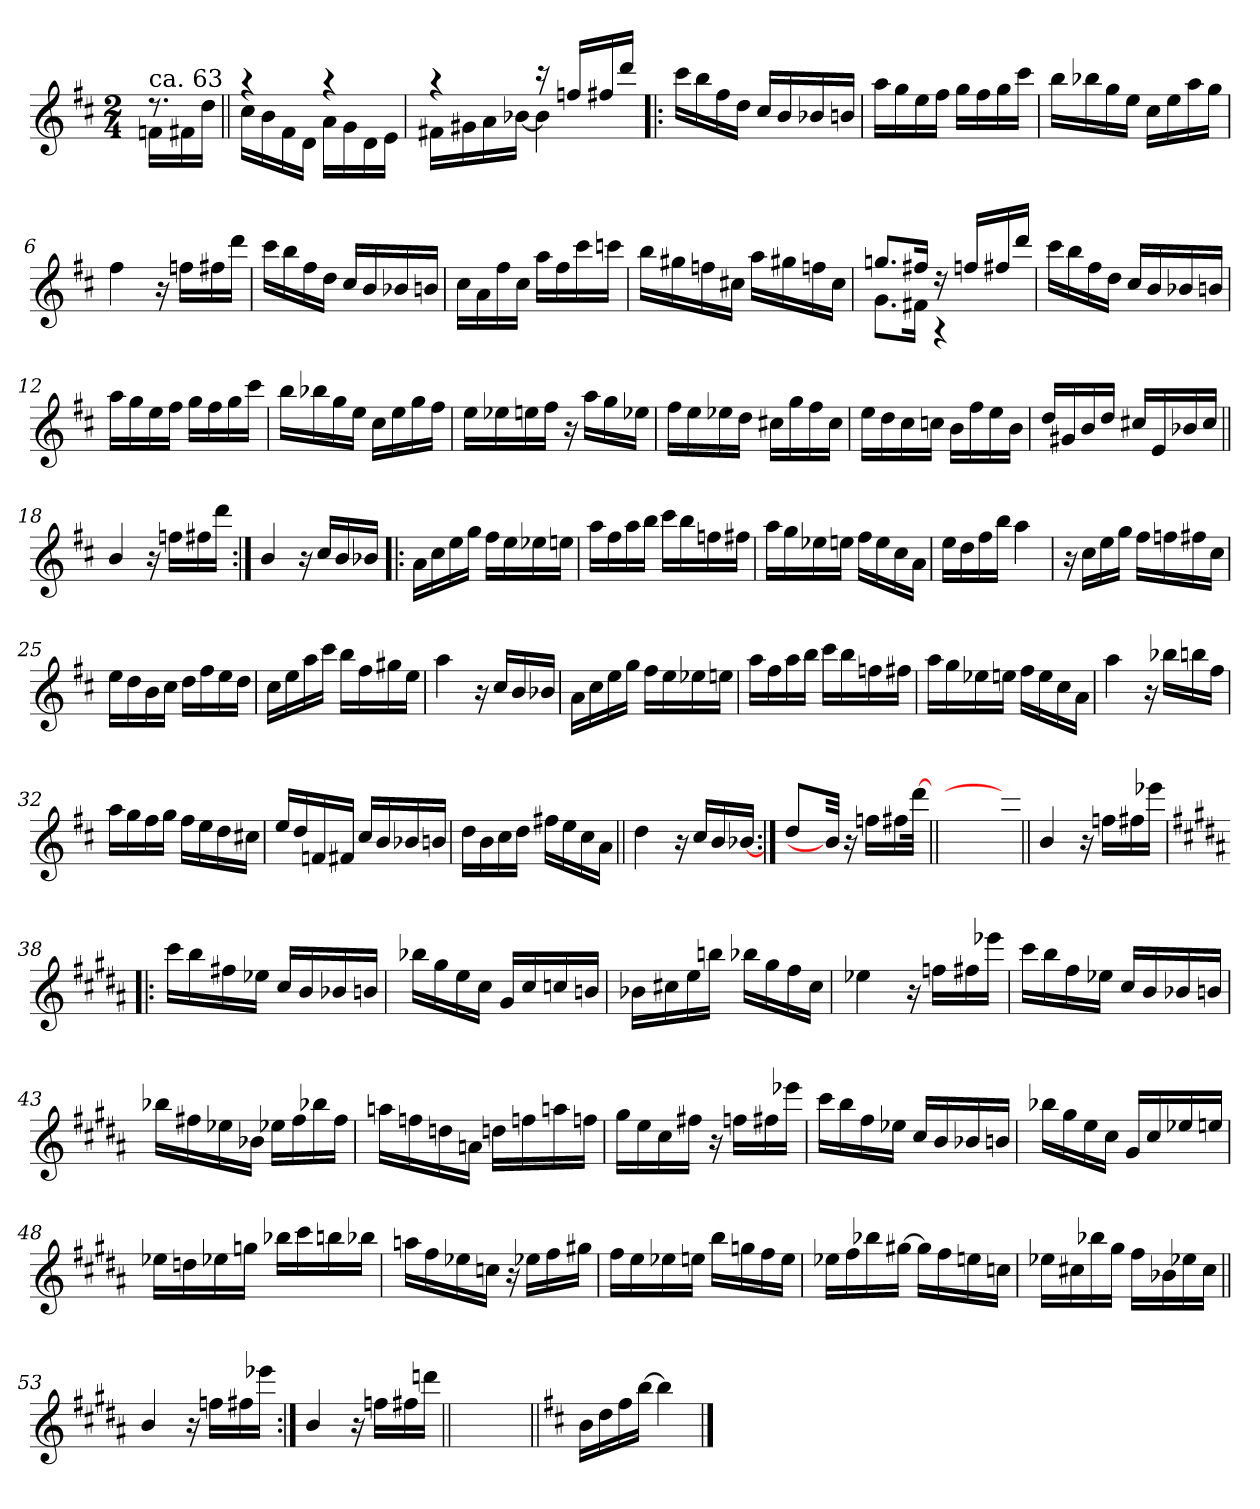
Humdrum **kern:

**kern
*part1
*staff1
*clefG2
*k[f#c#]
*D:
*M2/4
=
*^
!LO:TX:a:t=ca. 63	!
8.rdd	16fn\LL
.	16f#X\
.	16dd\JJ
=1||	=1||
4raa	16cc#\LL
.	16b\
.	16f#\
.	16d\JJ
4raa	16a\LL
.	16g\
.	16d\
.	16e\JJ
=2	=2
4rgg	16f#X\LL
.	16g#X\
.	16a\
.	[<16b-X\JJ
16rbb	4b-\]
16ffn/LL	.
16ff#X/	.
16ddd/JJ	.
*v	*v
=3!|:
16ccc#\LL
16bb\
16ff#\
16dd\JJ
16cc#/LL
16b/
16b-X/
16bn/JJ
=4
16aa\LL
16gg\
16ee\
16ff#\JJ
16gg\LL
16ff#\
16gg\
16ccc#\JJ
!!LO:LB:g=z
=5
16bb\LL
16bb-X\
16gg\
16ee\JJ
16cc#\LL
16ee\
16aa\
16gg\JJ
=6
4ff#\
16r
16ffn\LL
16ff#X\
16ddd\JJ
=7
16ccc#\LL
16bb\
16ff#\
16dd\JJ
16cc#/LL
16b/
16b-X/
16bn/JJ
=8
16cc#\LL
16a\
16ff#\
16cc#\JJ
16aa\LL
16ff#\
16ccc#\
16cccn\JJ
!!LO:LB:g=z
=9
16bb\LL
16gg#X\
16ffn\
16cc#X\JJ
16aa\LL
16gg#X\
16ffn\
16cc#\JJ
=10
*^
8.ggn/L	8.g\L
16ff#X/Jk	16f#X\Jk
16rdd	4rG
16ffn/LL	.
16ff#X/	.
16ddd/JJ	.
*v	*v
=11
16ccc#\LL
16bb\
16ff#\
16dd\JJ
16cc#/LL
16b/
16b-X/
16bn/JJ
=12
16aa\LL
16gg\
16ee\
16ff#\JJ
16gg\LL
16ff#\
16gg\
16ccc#\JJ
!!LO:LB:g=z
=13
16bb\LL
16bb-X\
16gg\
16ee\JJ
16cc#\LL
16ee\
16gg\
16ff#\JJ
=14
16ee\LL
16ee-X\
16een\
16ff#\JJ
16r
16aa\LL
16gg\
16ee-X\JJ
=15
16ff#\LL
16ee\
16ee-X\
16dd\JJ
16cc#X\LL
16gg\
16ff#\
16cc#\JJ
=16
16ee\LL
16dd\
16cc#\
16ccn\JJ
16b\LL
16ff#\
16ee\
16b\JJ
!!LO:LB:g=z
=17
16dd/LL
16g#X/
16b/
16dd/JJ
16cc#X/LL
16e/
16b-X/
16cc#/JJ
=18||
4b/
16r
16ffn\LL
16ff#X\
16ddd\JJ
=19:|!
4b/
16r
16cc#/LL
16b/
16b-X/JJ
=20!|:
16a\LL
16cc#\
16ee\
16gg\JJ
16ff#\LL
16ee\
16ee-X\
16een\JJ
!!LO:LB:g=z
=21
16aa\LL
16ff#\
16aa\
16bb\JJ
16ccc#\LL
16bb\
16ffn\
16ff#X\JJ
=22
16aa\LL
16gg\
16ee-X\
16een\JJ
16ff#\LL
16ee\
16cc#\
16a\JJ
=23
16ee\LL
16dd\
16ff#\
16bb\JJ
4aa\
=24
16r
16cc#\LL
16ee\
16gg\JJ
16ff#\LL
16ffn\
16ff#X\
16cc#\JJ
=25
16ee\LL
16dd\
16b\
16cc#\JJ
16dd\LL
16ff#\
16ee\
16dd\JJ
!!LO:LB:g=z
=26
16cc#\LL
16ee\
16aa\
16ccc#\JJ
16bb\LL
16ff#\
16gg#X\
16ee\JJ
=27
4aa\
16r
16cc#/LL
16b/
16b-X/JJ
=28
16a\LL
16cc#\
16ee\
16gg\JJ
16ff#\LL
16ee\
16ee-X\
16een\JJ
=29
16aa\LL
16ff#\
16aa\
16bb\JJ
16ccc#\LL
16bb\
16ffn\
16ff#X\JJ
!!LO:LB:g=z
=30
16aa\LL
16gg\
16ee-X\
16een\JJ
16ff#\LL
16ee\
16cc#\
16a\JJ
=31
4aa\
16r
16bb-X\LL
16bbn\
16ff#\JJ
=32
16aa\LL
16gg\
16ff#\
16gg\JJ
16ff#\LL
16ee\
16dd\
16cc#X\JJ
=33
16ee/LL
16dd/
16fn/
16f#X/JJ
16cc#/LL
16b/
16b-X/
16bn/JJ
!!LO:LB:g=z
=34
16dd\LL
16b\
16cc#\
16dd\JJ
16ff#X\LL
16ee\
16cc#\
16a\JJ
=35||
4dd\
16r
16cc#/LL
16b/
[16b-X/JJ
=36:|!
4dd\
32b-/JJ]
16r
16ffn\LL
16ff#X\
[32ddd\JJ
=36X361||
2ryy
32ddd\JJ]
!!LO:LB:g=z
=37||
4b/
16r
16ffn\LL
16ff#X\
16eee-X\JJ
=38!|:
*k[f#c#g#d#a#]
*B:
16ccc#\LL
16bb\
16ff#X\
16ee-X\JJ
16cc#/LL
16b/
16b-X/
16bn/JJ
=39
16bb-X\LL
16gg#\
16ee\
16cc#\JJ
16g#/LL
16cc#/
16ccn/
16bn/JJ
=40
16b-X\LL
16cc#X\
16ee\
16bbn\JJ
16bb-X\LL
16gg#\
16ff#\
16cc#\JJ
!!LO:LB:g=z
=41
4ee-X\
16r
16ffn\LL
16ff#X\
16eee-X\JJ
=42
16ccc#\LL
16bb\
16ff#\
16ee-X\JJ
16cc#/LL
16b/
16b-X/
16bn/JJ
=43
16bb-X\LL
16ff#X\
16ee-X\
16b-X\JJ
16ee-X\LL
16ff#\
16bb-X\
16ff#\JJ
=44
16aan\LL
16ffn\
16ddn\
16an\JJ
16ddn\LL
16ffn\
16aan\
16ffn\JJ
!!LO:PB:g=z
=45
16gg#\LL
16ee\
16cc#\
16ff#X\JJ
16r
16ffn\LL
16ff#X\
16eee-X\JJ
=46
16ccc#\LL
16bb\
16ff#\
16ee-X\JJ
16cc#/LL
16b/
16b-X/
16bn/JJ
=47
16bb-X\LL
16gg#\
16ee\
16cc#\JJ
16g#/LL
16cc#/
16ee-X/
16een/JJ
=48
16ee-X\LL
16ddn\
16ee-X\
16ggn\JJ
16bb-X\LL
16ccc#\
16bbn\
16bb-X\JJ
!!LO:LB:g=z
=49
16aan\LL
16ff#\
16ee-X\
16ccn\JJ
16r
16ee-X\LL
16ff#\
16gg#X\JJ
=50
16ff#\LL
16ee\
16ee-X\
16een\JJ
16bb\LL
16ggn\
16ff#\
16ee\JJ
=51
16ee-X\LL
16ff#\
16bb-X\
[>16gg#X\JJ
16gg#\LL]
16ff#\
16een\
16ccn\JJ
=52
16ee-X\LL
16cc#X\
16bb-X\
16gg#\JJ
16ff#\LL
16b-X\
16ee-X\
16cc#\JJ
!!LO:LB:g=z
=53||
4b/
16r
16ffn\LL
16ff#X\
16eee-X\JJ
=54:|!
4b/
16r
16ffn\LL
16ff#X\
16dddn\JJ
=55||
2ryy
=56||
*k[f#c#]
*D:
16b\LL
16dd\
16ff#\
[16bb\JJ
4bb\]
==
*-
